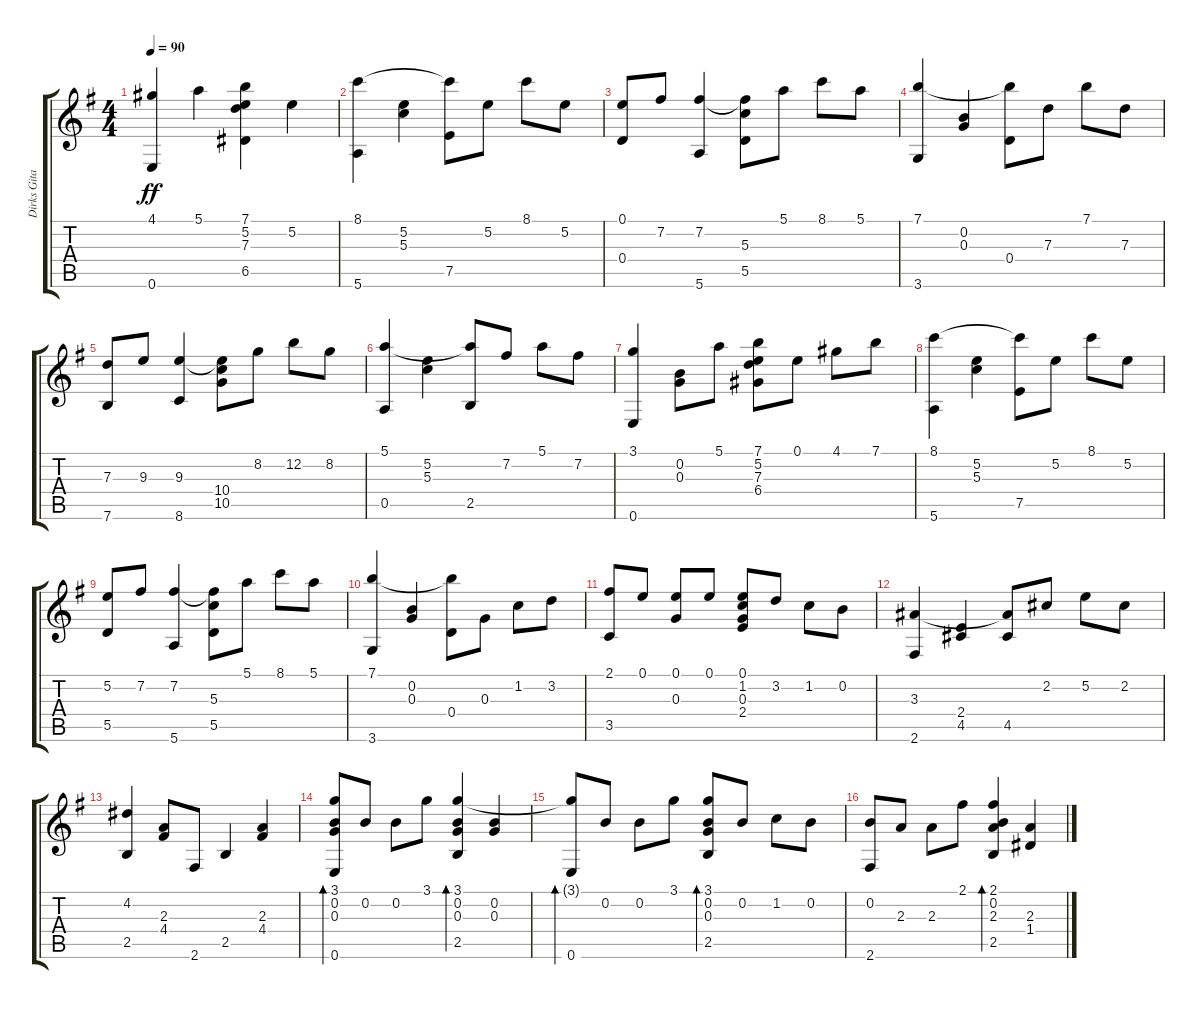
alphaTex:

\track ("Dirks Gitarre" "Dirks Gita") {instrument acousticguitarnylon}
\staff {score tabs}
\tuning (E4 B3 G3 D3 A2 E2) {hide}
\ts (4 4)
\tempo 90
\clef g2
\ks g
(4.1{t} 0.6).4{dy ff} 5.1.4 (7.1 5.2 7.3 6.5).4 5.2.4 |
(8.1 5.6).4 (5.2 5.3).4 (8.1{t} 7.5).8 5.2.8 8.1.8 5.2.8 |
(0.1 0.4).8 7.2.8 (7.2 5.6).4 (7.2{t} 5.3 5.5).8 5.1.8 8.1.8 5.1.8 |
(7.1 3.6).4 (0.2 0.3).4 (7.1{t} 0.4).8 7.3.8 7.1.8 7.3.8 |
(7.3 7.6).8 9.3.8 (9.3 8.6).4 (9.3{t} 10.4 10.5).8 8.2.8 12.2.8 8.2.8 |
(5.1 0.5).4 (5.2 5.3).4 (5.1{t} 2.5).8 7.2.8 5.1.8 7.2.8 |
(3.1 0.6).4 (0.2 0.3).8 5.1.8 (7.1 5.2 7.3 6.4).8 0.1.8 4.1.8 7.1.8 |
(8.1 5.6).4 (5.2 5.3).4 (8.1{t} 7.5).8 5.2.8 8.1.8 5.2.8 |
(5.2 5.5).8 7.2.8 (7.2 5.6).4 (7.2{t} 5.3 5.5).8 5.1.8 8.1.8 5.1.8 |
(7.1 3.6).4 (0.2 0.3).4 (7.1{t} 0.4).8 0.3.8 1.2.8 3.2.8 |
(2.1 3.5).8 0.1.8 (0.1 0.3).8{beam Up} 0.1.8 (0.1 1.2 0.3 2.4).8{beam Up} 3.2.8 1.2.8 0.2.8 |
(3.3 2.6).4{beam Up} (2.4 4.5).4 (3.3{t} 4.5).8 2.2.8 5.2.8 2.2.8 |
(4.2 2.5).4 (2.3 4.4).8 2.6.8 2.5.4 (2.3 4.4).4 |
(3.1 0.2 0.3 0.6).8{bd 240} 0.2.8 0.2.8 3.1.8 (3.1 0.2 0.3 2.5).4{bd 240} (0.2 0.3).4 |
(3.1{t} 0.6).8{bd 240} 0.2.8 0.2.8 3.1.8 (3.1 0.2 0.3 2.5).8{bd 240} 0.2.8 1.2.8 0.2.8 |
(0.2 2.6).8 2.3.8 2.3.8 2.1.8 (2.1 0.2 2.3 2.5).4{bd 240} (2.3 1.4).4
